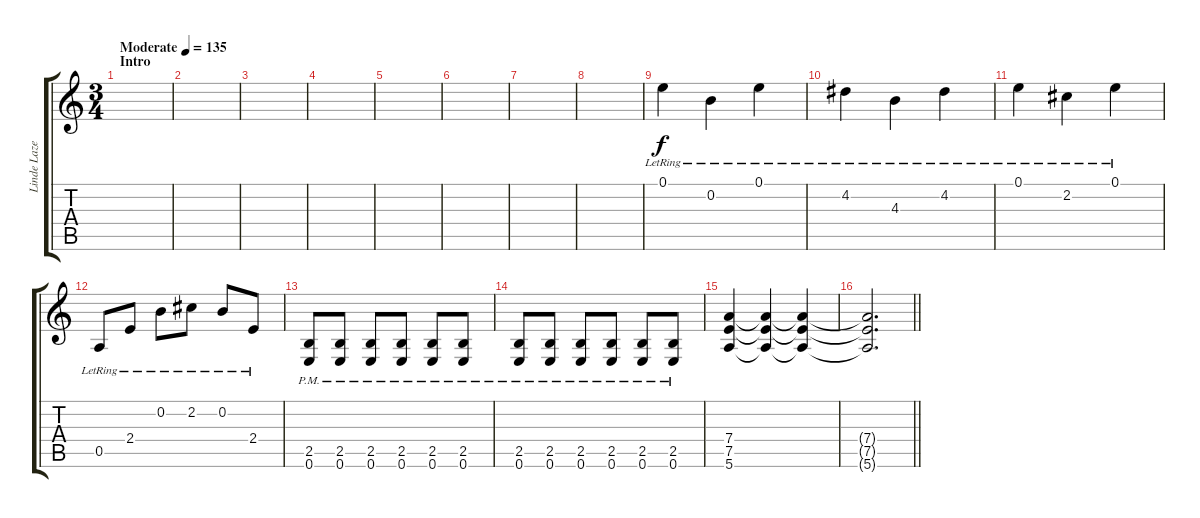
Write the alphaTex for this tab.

\track ("Linde Lazer" "Linde Laze") {instrument distortionguitar}
\staff {score tabs}
\tuning (E4 B3 G3 D3 A2 E2) {hide}
\ts (3 4)
\section ("" "Intro")
\tempo (135 "Moderate")
\clef g2
\ks c
|
|
|
|
|
|
|
|
0.1{lr}.4 0.2{lr}.4 0.1{lr}.4 |
4.2{lr}.4 4.3{lr}.4 4.2{lr}.4 |
0.1{lr}.4 2.2{lr}.4 0.1{lr}.4 |
0.5{lr}.8 2.4{lr}.8 0.2{lr}.8 2.2{lr}.8 0.2{lr}.8 2.4{lr}.8 |
(2.5{pm} 0.6{pm}).8 (2.5{pm} 0.6{pm}).8 (2.5{pm} 0.6{pm}).8 (2.5{pm} 0.6{pm}).8 (2.5{pm} 0.6{pm}).8 (2.5{pm} 0.6{pm}).8 |
(2.5{pm} 0.6{pm}).8 (2.5{pm} 0.6{pm}).8 (2.5{pm} 0.6{pm}).8 (2.5{pm} 0.6{pm}).8 (2.5{pm} 0.6{pm}).8 (2.5{pm} 0.6{pm}).8 |
(7.4 7.5 5.6).4 (7.4{t} 7.5{t} 5.6{t}).4 (7.4{t} 7.5{t} 5.6{t}).4 |
\barLineRight lightlight
(7.4{t} 7.5{t} 5.6{t}).2{d}
